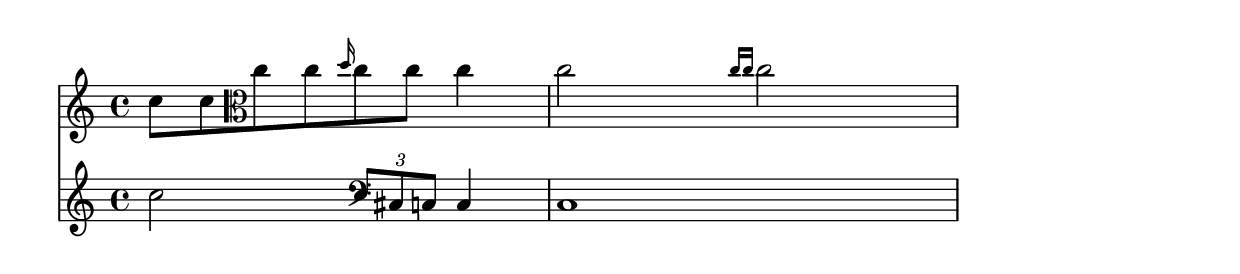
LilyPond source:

%% Do not edit this file; it is auto-generated from LSR http://lsr.dsi.unimi.it
%% This file is in the public domain.
%% Tags: tweaks-and-overrides, spacing
\version "2.11.35"

\header { texidoc = "
If @code{strict-note-spacing} is set spacing of notes is not influenced
by bars or clefs part way along the system. Rather, they are put just
before the note that occurs at the same time. This may cause
collisions. 
" }
% begin verbatim
\paper {
  ragged-right = ##t
  indent = 0
}
\layout {
  \context {
    \Score
  }
}

\relative c'' <<
  \override Score.SpacingSpanner #'strict-note-spacing = ##t 
  \set Score.proportionalNotationDuration = #(ly:make-moment 1 16)
  \new Staff {
    c8[ c \clef alto c c \grace { d16 }  c8 c]  c4 c2
    \grace { c16[ c16] }
    c2 }
  \new Staff {
    c2  \times 2/3 { c8 \clef bass cis,, c } 
    c4
    c1
  }
>>
